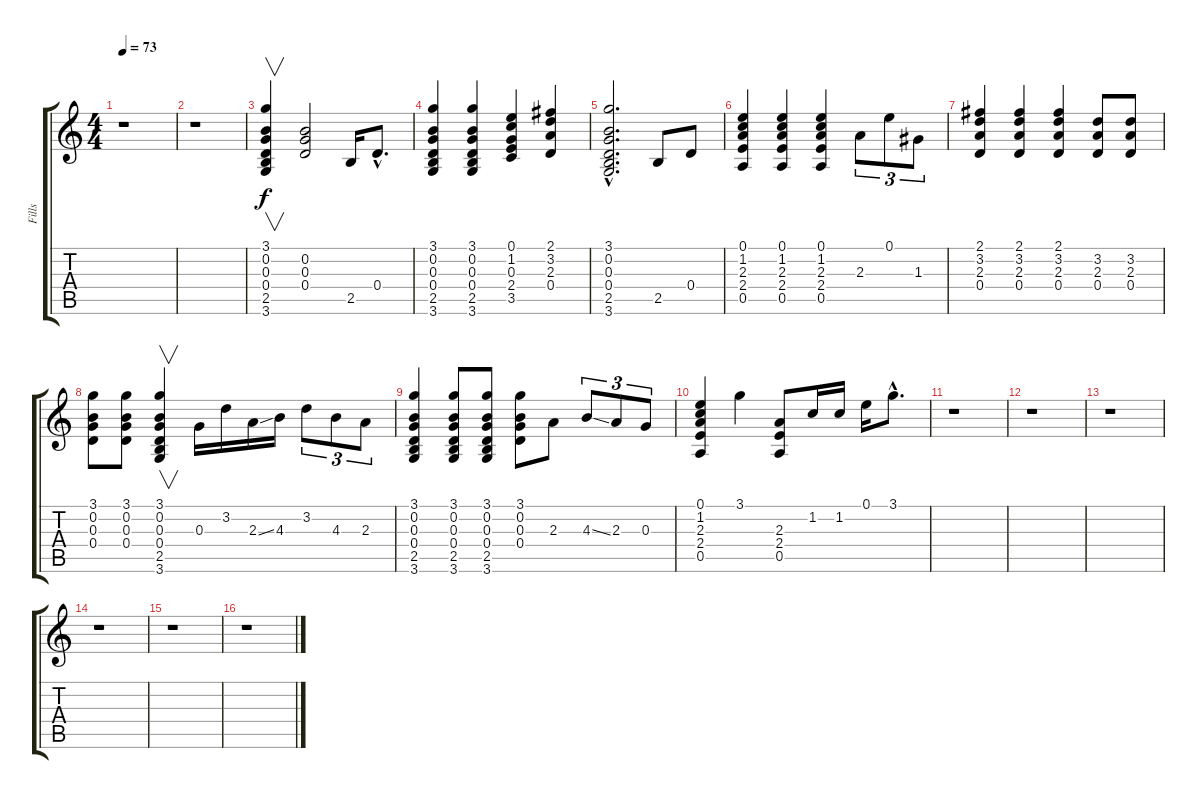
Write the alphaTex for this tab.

\track ("Fills" "Fills") {instrument distortionguitar}
\staff {score tabs}
\tuning (E4 B3 G3 D3 A2 E2) {hide}
\ts (4 4)
\tempo 73
\clef g2
\ks c
r.1{dy f instrument distortionguitar} |
r.1 |
(3.1 0.2 0.3 0.4 2.5 3.6).4{v} (0.2 0.3 0.4).2 2.5.16 0.4{hac}.8{d} |
(3.1 0.2 0.3 0.4 2.5 3.6).4 (3.1 0.2 0.3 0.4 2.5 3.6).4 (0.1 1.2 0.3 2.4 3.5).4 (2.1 3.2 2.3 0.4).4 |
(3.1{hac} 0.2{hac} 0.3{hac} 0.4{hac} 2.5{hac} 3.6{hac}).2{d} 2.5.8 0.4.8 |
(0.1 1.2 2.3 2.4 0.5).4 (0.1 1.2 2.3 2.4 0.5).4 (0.1 1.2 2.3 2.4 0.5).4 2.3.8{tu (3 2)} 0.1.8{tu (3 2)} 1.3.8{tu (3 2)} |
(2.1 3.2 2.3 0.4).4 (2.1 3.2 2.3 0.4).4 (2.1 3.2 2.3 0.4).4 (3.2 2.3 0.4).8 (3.2 2.3 0.4).8 |
(3.1 0.2 0.3 0.4).8 (3.1 0.2 0.3 0.4).8 (3.1 0.2 0.3 0.4 2.5 3.6).4{v} 0.3.16 3.2.16 2.3{ss}.16 4.3.16 3.2.8{tu (3 2)} 4.3.8{tu (3 2)} 2.3.8{tu (3 2)} |
(3.1 0.2 0.3 0.4 2.5 3.6).4 (3.1 0.2 0.3 0.4 2.5 3.6).8 (3.1 0.2 0.3 0.4 2.5 3.6).8 (3.1 0.2 0.3 0.4).8 2.3.8 4.3{ss}.8{tu (3 2)} 2.3.8{tu (3 2)} 0.3.8{tu (3 2)} |
(0.1 1.2 2.3 2.4 0.5).4 3.1.4 (2.3 2.4 0.5).8 1.2.16 1.2.16 0.1.16 3.1{hac}.8{d} |
r.1 |
r.1 |
r.1 |
r.1 |
r.1 |
r.1
